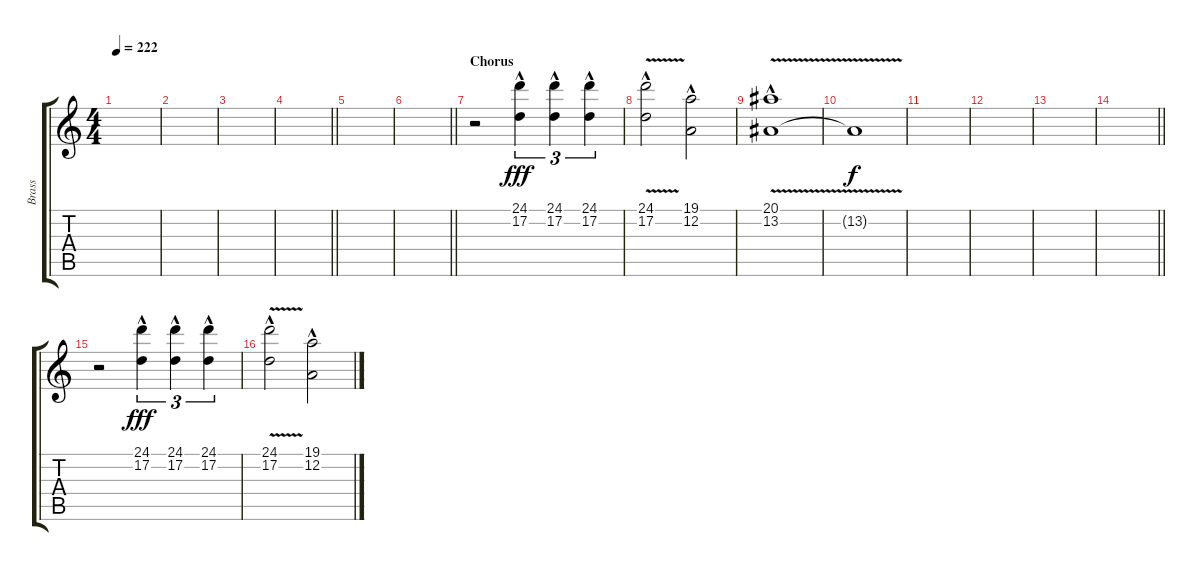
\track ("Brass" "Brass") {instrument brasssection}
\staff {score tabs}
\tuning (D4 A3 F3 C3 G2 D2) {hide}
\ts (4 4)
\tempo 222
\clef g2
\ks c
|
|
|
\barLineRight lightlight
|
\section ("" "")
|
\barLineRight lightlight
|
\section ("" "Chorus")
r.2 (24.1 17.2{hac}).4{tu (3 2) dy fff} (24.1 17.2{hac}).4{tu (3 2)} (24.1 17.2{hac}).4{tu (3 2)} |
(24.1 17.2{v hac}).2 (19.1 12.2{hac}).2 |
(20.1 13.2{v hac}).1 |
13.2{t}.1{dy f} |
|
|
|
\barLineRight lightlight
|
\section ("" "")
r.2 (24.1 17.2{hac}).4{tu (3 2) dy fff} (24.1 17.2{hac}).4{tu (3 2)} (24.1 17.2{hac}).4{tu (3 2)} |
(24.1 17.2{v hac}).2 (19.1 12.2{hac}).2
